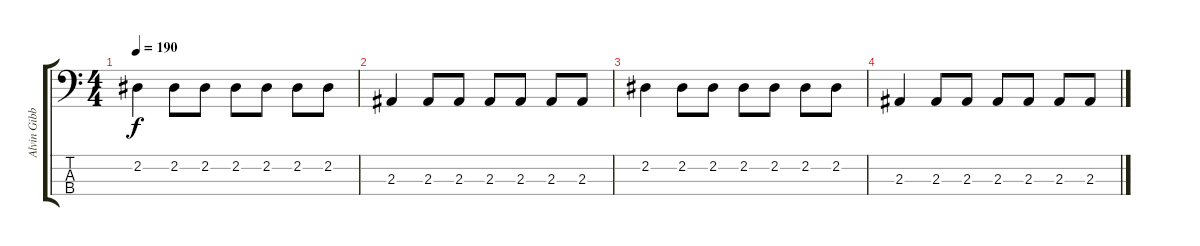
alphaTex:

\track ("Alvin Gibbs" "Alvin Gibb") {instrument electricbassfinger}
\staff {score tabs}
\tuning (Gb2 Db2 Ab1 Eb1) {hide}
\ts (4 4)
\tempo 190
\clef f4
\ks c
2.2.4{dy f} 2.2.8 2.2.8 2.2.8 2.2.8 2.2.8 2.2.8 |
2.3.4 2.3.8 2.3.8 2.3.8 2.3.8 2.3.8 2.3.8 |
2.2.4 2.2.8 2.2.8 2.2.8 2.2.8 2.2.8 2.2.8 |
2.3.4 2.3.8 2.3.8 2.3.8 2.3.8 2.3.8 2.3.8
